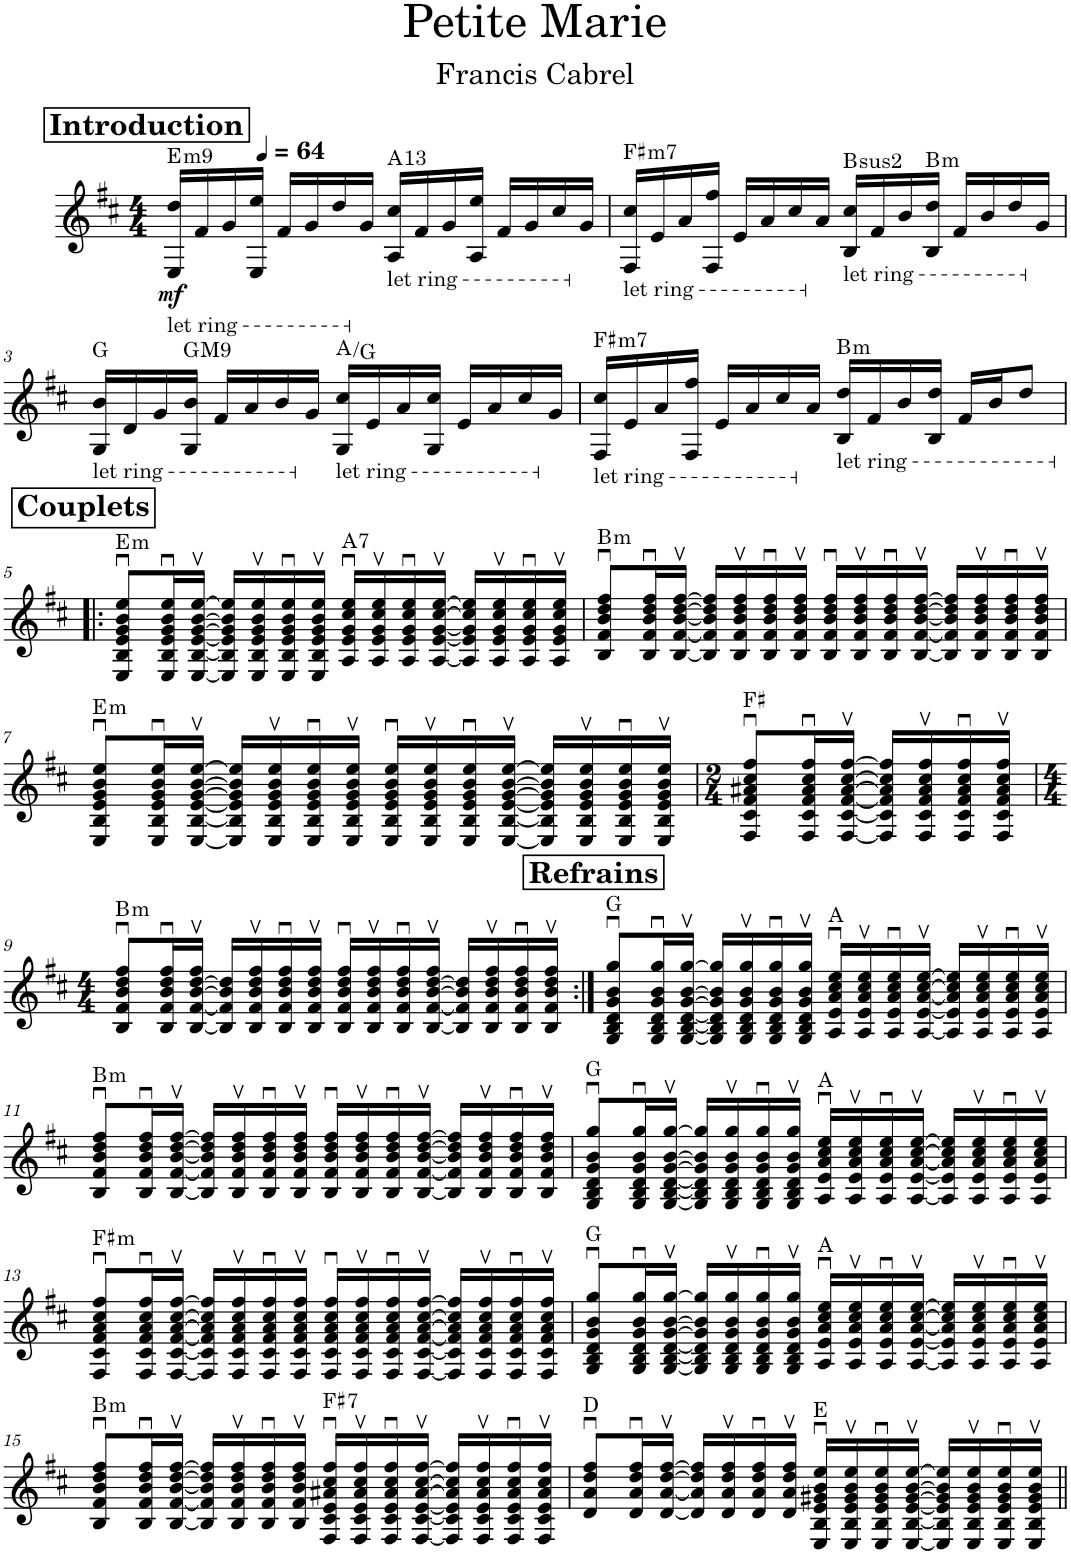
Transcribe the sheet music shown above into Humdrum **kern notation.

**kern	**dynam	**harte
*part1	*part1	*part1
*staff1	*staff1	*
*I"Guitare	*	*
*clefG2	*	*
*Trd7c12	*	*
*k[f#c#]	*	*
*b:	*	*
*M4/4	*	*
*MM64	*	*
!!LO:REH:place=s1:a:B:cj:fs=14:t=Introduction
=1	=1	=1
!LO:TX:b:t=let ring	!	!
!	!LO:DY:b	!LO:H:kt=m9
16E/ 16dd/LL	mf	E:min9
16f#/	.	.
16g/	.	.
16E/ 16ee/JJ	.	.
16f#/LL	.	.
16g/	.	.
16dd/	.	.
16g/JJ	.	.
!LO:TX:b:t=let ring	!	!LO:H:kt=13
16A/ 16cc#/LL	.	A:9(11,13)
16f#/	.	.
16g/	.	.
16A/ 16ee/JJ	.	.
16f#/LL	.	.
16g/	.	.
16cc#/	.	.
16g/JJ	.	.
=2	=2	=2
!LO:TX:b:t=let ring	!	!LO:H:kt=m7
16F#/ 16cc#/LL	.	F#:min7
16e/	.	.
16a/	.	.
16F#/ 16ff#/JJ	.	.
16e/LL	.	.
16a/	.	.
16cc#/	.	.
16a/JJ	.	.
!LO:TX:b:t=let ring	!	!LO:H:kt=2
16B/ 16cc#/LL	.	B:(1,2,5)
16f#/	.	.
16b/	.	.
!	!	!LO:H:kt=m
16B/ 16dd/JJ	.	B:min
16f#/LL	.	.
16b/	.	.
16dd/	.	.
16g/JJ	.	.
!!LO:LB:g=z
=3	=3	=3
!LO:TX:b:t=let ring	!	!
16G/ 16b/LL	.	G:maj
16d/	.	.
16g/	.	.
!	!	!LO:H:kt=M9
16G/ 16b/JJ	.	G:maj9
16f#/LL	.	.
16a/	.	.
16b/	.	.
16g/JJ	.	.
!LO:TX:b:t=let ring	!	!
16G/ 16cc#/LL	.	A:maj/b7
16e/	.	.
16a/	.	.
16G/ 16cc#/JJ	.	.
16e/LL	.	.
16a/	.	.
16cc#/	.	.
16g/JJ	.	.
=4	=4	=4
!LO:TX:b:t=let ring	!	!LO:H:kt=m7
16F#/ 16cc#/LL	.	F#:min7
16e/	.	.
16a/	.	.
16F#/ 16ff#/JJ	.	.
16e/LL	.	.
16a/	.	.
16cc#/	.	.
16a/JJ	.	.
!LO:TX:b:t=let ring	!	!LO:H:kt=m
16B/ 16dd/LL	.	B:min
16f#/	.	.
16b/	.	.
16B/ 16dd/JJ	.	.
16f#/LL	.	.
16b/J	.	.
8dd/J	.	.
!!LO:LB:g=z
!!LO:REH:place=s1:a:B:cj:fs=14:t=Couplets
=5!|:	=5!|:	=5!|:
!	!	!LO:H:kt=m
8E/u 8B/u 8e/u 8g/u 8b/u 8ee/uL	.	E:min
16E/u 16B/u 16e/u 16g/u 16b/u 16ee/uL	.	.
[16E/v [16B/v [16e/v [16g/v [16b/v [16ee/vJJ	.	.
16E/] 16B/] 16e/] 16g/] 16b/] 16ee/]LL	.	.
16E/v 16B/v 16e/v 16g/v 16b/v 16ee/v	.	.
16E/u 16B/u 16e/u 16g/u 16b/u 16ee/u	.	.
16E/v 16B/v 16e/v 16g/v 16b/v 16ee/vJJ	.	.
!	!	!LO:H:kt=7
16A/u 16e/u 16g/u 16cc#/u 16ee/uLL	.	A:7
16A/v 16e/v 16g/v 16cc#/v 16ee/v	.	.
16A/u 16e/u 16g/u 16cc#/u 16ee/u	.	.
[16A/v [16e/v [16g/v [16cc#/v [16ee/vJJ	.	.
16A/] 16e/] 16g/] 16cc#/] 16ee/]LL	.	.
16A/v 16e/v 16g/v 16cc#/v 16ee/v	.	.
16A/u 16e/u 16g/u 16cc#/u 16ee/u	.	.
16A/v 16e/v 16g/v 16cc#/v 16ee/vJJ	.	.
=6	=6	=6
!	!	!LO:H:kt=m
8B/u 8f#/u 8b/u 8dd/u 8ff#/uL	.	B:min
16B/u 16f#/u 16b/u 16dd/u 16ff#/uL	.	.
[16B/v [16f#/v [16b/v [16dd/v [16ff#/vJJ	.	.
16B/] 16f#/] 16b/] 16dd/] 16ff#/]LL	.	.
16B/v 16f#/v 16b/v 16dd/v 16ff#/v	.	.
16B/u 16f#/u 16b/u 16dd/u 16ff#/u	.	.
16B/v 16f#/v 16b/v 16dd/v 16ff#/vJJ	.	.
16B/u 16f#/u 16b/u 16dd/u 16ff#/uLL	.	.
16B/v 16f#/v 16b/v 16dd/v 16ff#/v	.	.
16B/u 16f#/u 16b/u 16dd/u 16ff#/u	.	.
[16B/v [16f#/v [16b/v [16dd/v [16ff#/vJJ	.	.
16B/] 16f#/] 16b/] 16dd/] 16ff#/]LL	.	.
16B/v 16f#/v 16b/v 16dd/v 16ff#/v	.	.
16B/u 16f#/u 16b/u 16dd/u 16ff#/u	.	.
16B/v 16f#/v 16b/v 16dd/v 16ff#/vJJ	.	.
!!LO:LB:g=z
=7	=7	=7
!	!	!LO:H:kt=m
8E/u 8B/u 8e/u 8g/u 8b/u 8ee/uL	.	E:min
16E/u 16B/u 16e/u 16g/u 16b/u 16ee/uL	.	.
[16E/v [16B/v [16e/v [16g/v [16b/v [16ee/vJJ	.	.
16E/] 16B/] 16e/] 16g/] 16b/] 16ee/]LL	.	.
16E/v 16B/v 16e/v 16g/v 16b/v 16ee/v	.	.
16E/u 16B/u 16e/u 16g/u 16b/u 16ee/u	.	.
16E/v 16B/v 16e/v 16g/v 16b/v 16ee/vJJ	.	.
16E/u 16B/u 16e/u 16g/u 16b/u 16ee/uLL	.	.
16E/v 16B/v 16e/v 16g/v 16b/v 16ee/v	.	.
16E/u 16B/u 16e/u 16g/u 16b/u 16ee/u	.	.
[16E/v [16B/v [16e/v [16g/v [16b/v [16ee/vJJ	.	.
16E/] 16B/] 16e/] 16g/] 16b/] 16ee/]LL	.	.
16E/v 16B/v 16e/v 16g/v 16b/v 16ee/v	.	.
16E/u 16B/u 16e/u 16g/u 16b/u 16ee/u	.	.
16E/v 16B/v 16e/v 16g/v 16b/v 16ee/vJJ	.	.
=8	=8	=8
*M2/4	*	*
8F#/u 8c#/u 8f#/u 8a#X/u 8cc#/u 8ff#/uL	.	F#:maj
16F#/u 16c#/u 16f#/u 16a#/u 16cc#/u 16ff#/uL	.	.
[16F#/v [16c#/v [16f#/v [16a#/v [16cc#/v [16ff#/vJJ	.	.
16F#/] 16c#/] 16f#/] 16a#/] 16cc#/] 16ff#/]LL	.	.
16F#/v 16c#/v 16f#/v 16a#/v 16cc#/v 16ff#/v	.	.
16F#/u 16c#/u 16f#/u 16a#/u 16cc#/u 16ff#/u	.	.
16F#/v 16c#/v 16f#/v 16a#/v 16cc#/v 16ff#/vJJ	.	.
!!LO:LB:g=z
=9	=9	=9
*M4/4	*	*
!	!	!LO:H:kt=m
8B/u 8f#/u 8b/u 8dd/u 8ff#/uL	.	B:min
16B/u 16f#/u 16b/u 16dd/u 16ff#/uL	.	.
[16B/v [16f#/v [16b/v [16dd/v 16ff#/vJJ	.	.
16B/] 16f#/] 16b/] 16dd/]LL	.	.
16B/v 16f#/v 16b/v 16dd/v 16ff#/v	.	.
16B/u 16f#/u 16b/u 16dd/u 16ff#/u	.	.
16B/v 16f#/v 16b/v 16dd/v 16ff#/vJJ	.	.
16B/u 16f#/u 16b/u 16dd/u 16ff#/uLL	.	.
16B/v 16f#/v 16b/v 16dd/v 16ff#/v	.	.
16B/u 16f#/u 16b/u 16dd/u 16ff#/u	.	.
[16B/v [16f#/v [16b/v [16dd/v 16ff#/vJJ	.	.
16B/] 16f#/] 16b/] 16dd/]LL	.	.
16B/v 16f#/v 16b/v 16dd/v 16ff#/v	.	.
16B/u 16f#/u 16b/u 16dd/u 16ff#/u	.	.
16B/v 16f#/v 16b/v 16dd/v 16ff#/vJJ	.	.
!!LO:REH:place=s1:a:B:cj:fs=14:t=Refrains
=10:|!	=10:|!	=10:|!
8G/u 8B/u 8d/u 8g/u 8b/u 8gg/uL	.	G:maj
16G/u 16B/u 16d/u 16g/u 16b/u 16gg/uL	.	.
[16G/v [16B/v [16d/v [16g/v [16b/v [16gg/vJJ	.	.
16G/] 16B/] 16d/] 16g/] 16b/] 16gg/]LL	.	.
16G/v 16B/v 16d/v 16g/v 16b/v 16gg/v	.	.
16G/u 16B/u 16d/u 16g/u 16b/u 16gg/u	.	.
16G/v 16B/v 16d/v 16g/v 16b/v 16gg/vJJ	.	.
16A/u 16e/u 16a/u 16cc#/u 16ee/uLL	.	A:maj
16A/v 16e/v 16a/v 16cc#/v 16ee/v	.	.
16A/u 16e/u 16a/u 16cc#/u 16ee/u	.	.
[16A/v [16e/v [16a/v [16cc#/v [16ee/vJJ	.	.
16A/] 16e/] 16a/] 16cc#/] 16ee/]LL	.	.
16A/v 16e/v 16a/v 16cc#/v 16ee/v	.	.
16A/u 16e/u 16a/u 16cc#/u 16ee/u	.	.
16A/v 16e/v 16a/v 16cc#/v 16ee/vJJ	.	.
!!LO:LB:g=z
=11	=11	=11
!	!	!LO:H:kt=m
8B/u 8f#/u 8b/u 8dd/u 8ff#/uL	.	B:min
16B/u 16f#/u 16b/u 16dd/u 16ff#/uL	.	.
[16B/v [16f#/v [16b/v [16dd/v [16ff#/vJJ	.	.
16B/] 16f#/] 16b/] 16dd/] 16ff#/]LL	.	.
16B/v 16f#/v 16b/v 16dd/v 16ff#/v	.	.
16B/u 16f#/u 16b/u 16dd/u 16ff#/u	.	.
16B/v 16f#/v 16b/v 16dd/v 16ff#/vJJ	.	.
16B/u 16f#/u 16b/u 16dd/u 16ff#/uLL	.	.
16B/v 16f#/v 16b/v 16dd/v 16ff#/v	.	.
16B/u 16f#/u 16b/u 16dd/u 16ff#/u	.	.
[16B/v [16f#/v [16b/v [16dd/v [16ff#/vJJ	.	.
16B/] 16f#/] 16b/] 16dd/] 16ff#/]LL	.	.
16B/v 16f#/v 16b/v 16dd/v 16ff#/v	.	.
16B/u 16f#/u 16b/u 16dd/u 16ff#/u	.	.
16B/v 16f#/v 16b/v 16dd/v 16ff#/vJJ	.	.
=12	=12	=12
8G/u 8B/u 8d/u 8g/u 8b/u 8gg/uL	.	G:maj
16G/u 16B/u 16d/u 16g/u 16b/u 16gg/uL	.	.
[16G/v [16B/v [16d/v [16g/v [16b/v [16gg/vJJ	.	.
16G/] 16B/] 16d/] 16g/] 16b/] 16gg/]LL	.	.
16G/v 16B/v 16d/v 16g/v 16b/v 16gg/v	.	.
16G/u 16B/u 16d/u 16g/u 16b/u 16gg/u	.	.
16G/v 16B/v 16d/v 16g/v 16b/v 16gg/vJJ	.	.
16A/u 16e/u 16a/u 16cc#/u 16ee/uLL	.	A:maj
16A/v 16e/v 16a/v 16cc#/v 16ee/v	.	.
16A/u 16e/u 16a/u 16cc#/u 16ee/u	.	.
[16A/v [16e/v [16a/v [16cc#/v [16ee/vJJ	.	.
16A/] 16e/] 16a/] 16cc#/] 16ee/]LL	.	.
16A/v 16e/v 16a/v 16cc#/v 16ee/v	.	.
16A/u 16e/u 16a/u 16cc#/u 16ee/u	.	.
16A/v 16e/v 16a/v 16cc#/v 16ee/vJJ	.	.
!!LO:LB:g=z
=13	=13	=13
!	!	!LO:H:kt=m
8F#/u 8c#/u 8f#/u 8a/u 8cc#/u 8ff#/uL	.	F#:min
16F#/u 16c#/u 16f#/u 16a/u 16cc#/u 16ff#/uL	.	.
[16F#/v [16c#/v [16f#/v [16a/v [16cc#/v [16ff#/vJJ	.	.
16F#/] 16c#/] 16f#/] 16a/] 16cc#/] 16ff#/]LL	.	.
16F#/v 16c#/v 16f#/v 16a/v 16cc#/v 16ff#/v	.	.
16F#/u 16c#/u 16f#/u 16a/u 16cc#/u 16ff#/u	.	.
16F#/v 16c#/v 16f#/v 16a/v 16cc#/v 16ff#/vJJ	.	.
16F#/u 16c#/u 16f#/u 16a/u 16cc#/u 16ff#/uLL	.	.
16F#/v 16c#/v 16f#/v 16a/v 16cc#/v 16ff#/v	.	.
16F#/u 16c#/u 16f#/u 16a/u 16cc#/u 16ff#/u	.	.
[16F#/v [16c#/v [16f#/v [16a/v [16cc#/v [16ff#/vJJ	.	.
16F#/] 16c#/] 16f#/] 16a/] 16cc#/] 16ff#/]LL	.	.
16F#/v 16c#/v 16f#/v 16a/v 16cc#/v 16ff#/v	.	.
16F#/u 16c#/u 16f#/u 16a/u 16cc#/u 16ff#/u	.	.
16F#/v 16c#/v 16f#/v 16a/v 16cc#/v 16ff#/vJJ	.	.
=14	=14	=14
8G/u 8B/u 8d/u 8g/u 8b/u 8gg/uL	.	G:maj
16G/u 16B/u 16d/u 16g/u 16b/u 16gg/uL	.	.
[16G/v [16B/v [16d/v [16g/v [16b/v [16gg/vJJ	.	.
16G/] 16B/] 16d/] 16g/] 16b/] 16gg/]LL	.	.
16G/v 16B/v 16d/v 16g/v 16b/v 16gg/v	.	.
16G/u 16B/u 16d/u 16g/u 16b/u 16gg/u	.	.
16G/v 16B/v 16d/v 16g/v 16b/v 16gg/vJJ	.	.
16A/u 16e/u 16a/u 16cc#/u 16ee/uLL	.	A:maj
16A/v 16e/v 16a/v 16cc#/v 16ee/v	.	.
16A/u 16e/u 16a/u 16cc#/u 16ee/u	.	.
[16A/v [16e/v [16a/v [16cc#/v [16ee/vJJ	.	.
16A/] 16e/] 16a/] 16cc#/] 16ee/]LL	.	.
16A/v 16e/v 16a/v 16cc#/v 16ee/v	.	.
16A/u 16e/u 16a/u 16cc#/u 16ee/u	.	.
16A/v 16e/v 16a/v 16cc#/v 16ee/vJJ	.	.
!!LO:LB:g=z
=15	=15	=15
!	!	!LO:H:kt=m
8B/u 8f#/u 8b/u 8dd/u 8ff#/uL	.	B:min
16B/u 16f#/u 16b/u 16dd/u 16ff#/uL	.	.
[16B/v [16f#/v [16b/v [16dd/v [16ff#/vJJ	.	.
16B/] 16f#/] 16b/] 16dd/] 16ff#/]LL	.	.
16B/v 16f#/v 16b/v 16dd/v 16ff#/v	.	.
16B/u 16f#/u 16b/u 16dd/u 16ff#/u	.	.
16B/v 16f#/v 16b/v 16dd/v 16ff#/vJJ	.	.
!	!	!LO:H:kt=7
16F#/u 16c#/u 16e/u 16a#X/u 16cc#/u 16ff#/uLL	.	F#:7
16F#/v 16c#/v 16e/v 16a#/v 16cc#/v 16ff#/v	.	.
16F#/u 16c#/u 16e/u 16a#/u 16cc#/u 16ff#/u	.	.
[16F#/v [16c#/v [16e/v [16a#/v [16cc#/v [16ff#/vJJ	.	.
16F#/] 16c#/] 16e/] 16a#/] 16cc#/] 16ff#/]LL	.	.
16F#/v 16c#/v 16e/v 16a#/v 16cc#/v 16ff#/v	.	.
16F#/u 16c#/u 16e/u 16a#/u 16cc#/u 16ff#/u	.	.
16F#/v 16c#/v 16e/v 16a#/v 16cc#/v 16ff#/vJJ	.	.
=16	=16	=16
8d/u 8a/u 8dd/u 8ff#/uL	.	D:maj
16d/u 16a/u 16dd/u 16ff#/uL	.	.
[16d/v [16a/v [16dd/v [16ff#/vJJ	.	.
16d/] 16a/] 16dd/] 16ff#/]LL	.	.
16d/v 16a/v 16dd/v 16ff#/v	.	.
16d/u 16a/u 16dd/u 16ff#/u	.	.
16d/v 16a/v 16dd/v 16ff#/vJJ	.	.
16E/u 16B/u 16e/u 16g#X/u 16b/u 16ee/uLL	.	E:maj
16E/v 16B/v 16e/v 16g#/v 16b/v 16ee/v	.	.
16E/u 16B/u 16e/u 16g#/u 16b/u 16ee/u	.	.
[16E/v [16B/v [16e/v [16g#/v [16b/v [16ee/vJJ	.	.
16E/] 16B/] 16e/] 16g#/] 16b/] 16ee/]LL	.	.
16E/v 16B/v 16e/v 16g#/v 16b/v 16ee/v	.	.
16E/u 16B/u 16e/u 16g#/u 16b/u 16ee/u	.	.
16E/v 16B/v 16e/v 16g#/v 16b/v 16ee/vJJ	.	.
=||	=||	=||
*-	*-	*-
